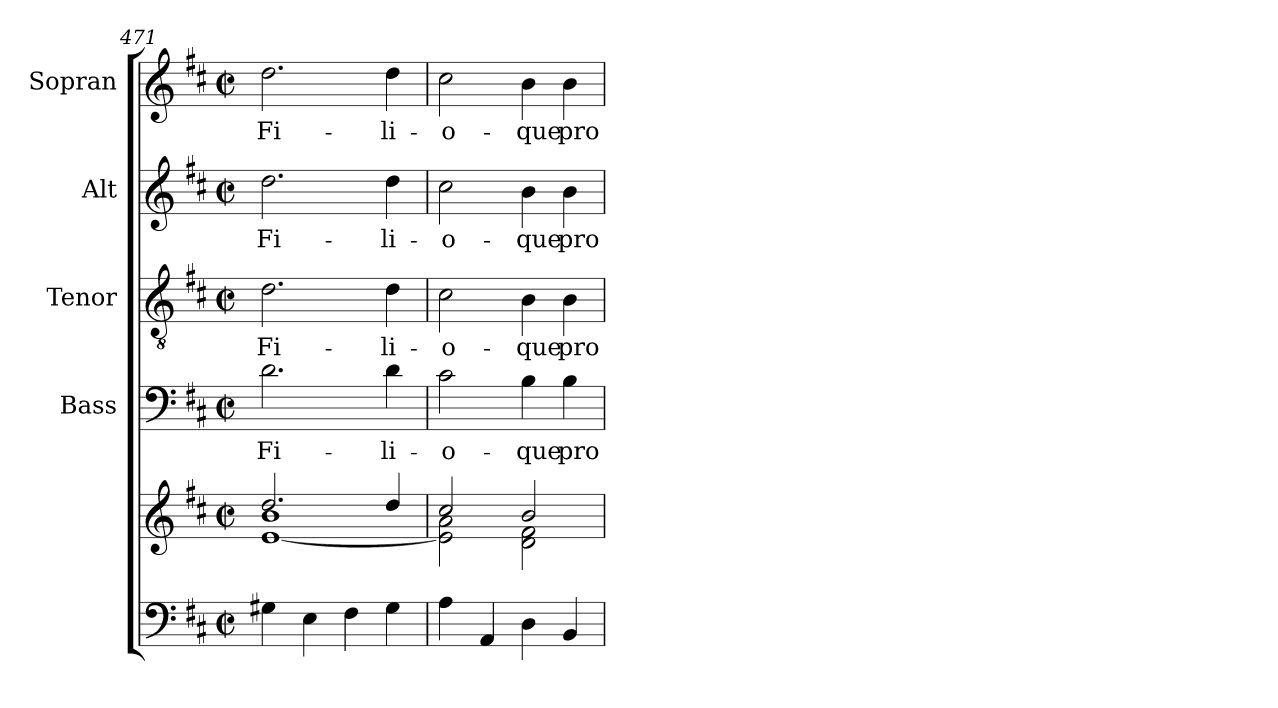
**kern	**kern	**kern	**text	**kern	**text	**kern	**text	**kern	**text
*part5	*part5	*part4	*part4	*part3	*part3	*part2	*part2	*part1	*part1
*staff6	*staff5	*staff4	*staff4	*staff3	*staff3	*staff2	*staff2	*staff1	*staff1
*	*	*I"Bass	*	*I"Tenor	*	*I"Alt	*	*I"Sopran	*
*	*	*I'B.	*	*I'T.	*	*I'A.	*	*I'S.	*
*clefF4	*clefG2	*clefF4	*	*clefGv2	*	*clefG2	*	*clefG2	*
*k[f#c#]	*k[f#c#]	*k[f#c#]	*	*k[f#c#]	*	*k[f#c#]	*	*k[f#c#]	*
*D:	*D:	*D:	*	*D:	*	*D:	*	*D:	*
*M2/2	*M2/2	*M2/2	*	*M2/2	*	*M2/2	*	*M2/2	*
*met(c|)	*met(c|)	*met(c|)	*	*met(c|)	*	*met(c|)	*	*met(c|)	*
=471	=471	=471	=471	=471	=471	=471	=471	=471	=471
*	*^	*	*	*	*	*	*	*	*
!	!	!	!	!LO:LY:b	!	!LO:LY:b	!	!LO:LY:b	!	!LO:LY:b
4G#X\	2.dd/	[<1e 1b	2.d\	Fi-	2.d\	Fi-	2.dd\	Fi-	2.dd\	Fi-
4E\	.	.	.	.	.	.	.	.	.	.
4F#\	.	.	.	.	.	.	.	.	.	.
!	!	!	!	!LO:LY:b	!	!LO:LY:b	!	!LO:LY:b	!	!LO:LY:b
4G#\	4dd/	.	4d\	-li-	4d\	-li-	4dd\	-li-	4dd\	-li-
=472	=472	=472	=472	=472	=472	=472	=472	=472	=472	=472
!	!	!	!	!LO:LY:b	!	!LO:LY:b	!	!LO:LY:b	!	!LO:LY:b
4A\	2cc#/	2e\] 2a\	2c#\	-o-	2c#\	-o-	2cc#\	-o-	2cc#\	-o-
4AA/	.	.	.	.	.	.	.	.	.	.
!	!	!	!	!LO:LY:b	!	!LO:LY:b	!	!LO:LY:b	!	!LO:LY:b
4D\	2b/	2d\ 2f#\	4B\	-que	4B\	-que	4b\	-que	4b\	-que
!	!	!	!	!LO:LY:b	!	!LO:LY:b	!	!LO:LY:b	!	!LO:LY:b
4BB/	.	.	4B\	pro-	4B\	pro-	4b\	pro-	4b\	pro-
*	*v	*v	*	*	*	*	*	*	*	*
=	=	=	=	=	=	=	=	=	=
*-	*-	*-	*-	*-	*-	*-	*-	*-	*-
